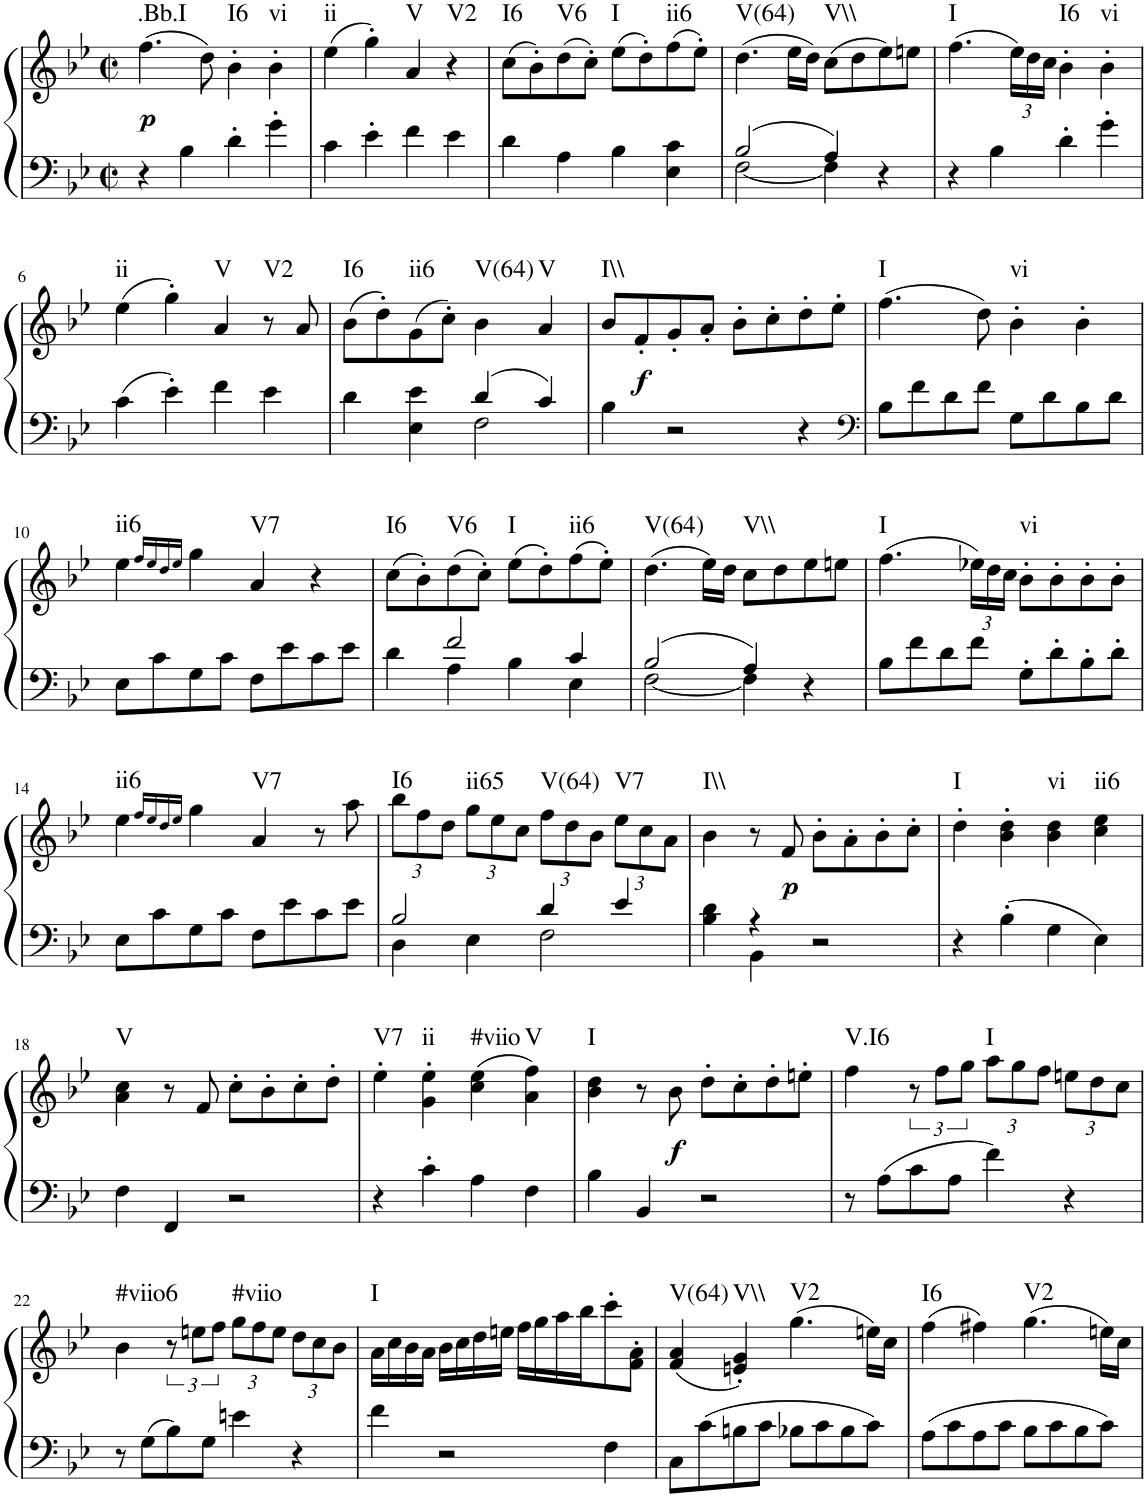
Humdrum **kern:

**kern	**kern	**dynam	**harte
*part1	*part1	*part1	*part1
*staff2	*staff1	*staff1/2	*
*I"Piano, Piano right	*	*	*
*I'Pno.	*	*	*
*clefF4	*clefG2	*	*
*k[b-e-]	*k[b-e-]	*	*
*M2/2	*M2/2	*	*
*met(c|)	*met(c|)	*	*
=1	=1	=1	=1
!	!	!LO:DY:b	!LO:H:kt=.Bb.I
4r	(4.ff\	p	N
4B-\	.	.	.
.	8dd\)	.	.
!	!	!	!LO:H:kt=I6
4d'\	4b-'\	.	N
!	!	!	!LO:H:kt=vi
4g'\	4b-'\	.	N
=2	=2	=2	=2
!	!	!	!LO:H:kt=ii
4c\	(4ee-\	.	N
4e-'\	4gg'\)	.	.
!	!	!	!LO:H:kt=V
4f\	4a/	.	N
!	!	!	!LO:H:kt=V2
4e-\	4r	.	N
=3	=3	=3	=3
!	!	!	!LO:H:kt=I6
4d\	(8cc\L	.	N
.	8b-'\)	.	.
!	!	!	!LO:H:kt=V6
4A\	(8dd\	.	N
.	8cc'\J)	.	.
!	!	!	!LO:H:kt=I
4B-\	(8ee-\L	.	N
.	8dd'\)	.	.
!	!	!	!LO:H:kt=ii6
4E-\ 4c\	(8ff\	.	N
.	8ee-'\J)	.	.
=4	=4	=4	=4
*^	*	*	*
!	!	!	!	!LO:H:kt=V(64)
2B-/	[2F\	(4.dd\	.	N
.	.	16ee-\LL	.	.
.	.	16dd\JJ)	.	.
!	!	!	!	!LO:H:kt=V\\
4A/	4F\]	(8cc\L	.	N
.	.	8dd\	.	.
4r	4ryy	8ee-\)	.	.
.	.	8een\J	.	.
*v	*v	*	*	*
=5	=5	=5	=5
!	!	!	!LO:H:kt=I
4r	(4.ff\	.	N
4B-\	.	.	.
*	*Xbrackettup	*	*
.	24ee-\LL)	.	.
.	24dd\	.	.
.	24cc\JJ	.	.
!	!	!	!LO:H:kt=I6
4d'\	4b-'\	.	N
!	!	!	!LO:H:kt=vi
4g'\	4b-'\	.	N
!!LO:LB:g=z
=6	=6	=6	=6
!	!	!	!LO:H:kt=ii
4c\	(4ee-\	.	N
4e-'\	4gg'\)	.	.
!	!	!	!LO:H:kt=V
4f\	4a/	.	N
!	!	!	!LO:H:kt=V2
4e-\	8r	.	N
.	8a/	.	.
=7	=7	=7	=7
*^	*	*	*
!	!	!	!	!LO:H:kt=I6
4d\	2ryy	(8b-\L	.	N
.	.	8dd'\)	.	.
!	!	!	!	!LO:H:kt=ii6
4E-\ 4e-\	.	(8g\	.	N
.	.	8cc'\J)	.	.
!	!	!	!	!LO:H:kt=V(64)
4d/	2F\	4b-\	.	N
!	!	!	!	!LO:H:kt=V
4c/	.	4a/	.	N
*v	*v	*	*	*
=8	=8	=8	=8
!	!	!	!LO:H:kt=I\\
4B-\	8b-/L	.	N
!	!	!LO:DY:b	!
.	8f'/	f	.
2r	8g'/	.	.
.	8a'/J	.	.
.	8b-'\L	.	.
.	8cc'\	.	.
4r	8dd'\	.	.
.	8ee-'\J	.	.
=9	=9	=9	=9
*clefF4	*	*	*
!	!	!	!LO:H:kt=I
8B-\L	(4.ff\	.	N
8f\	.	.	.
8d\	.	.	.
8f\J	8dd\)	.	.
!	!	!	!LO:H:kt=vi
8G\L	4b-'\	.	N
8d\	.	.	.
8B-\	4b-'\	.	.
8d\J	.	.	.
!!LO:LB:g=z
=10	=10	=10	=10
!	!	!	!LO:H:kt=ii6
8E-\L	4ee-\	.	N
8c\	.	.	.
.	16qff/LL	.	.
.	16qee-/	.	.
.	16qdd/	.	.
.	16qee-/JJ	.	.
8G\	4gg\	.	.
8c\J	.	.	.
!	!	!	!LO:H:kt=V7
8F\L	4a/	.	N
8e-\	.	.	.
8c\	4r	.	.
8e-\J	.	.	.
=11	=11	=11	=11
*^	*	*	*
!	!	!	!	!LO:H:kt=I6
4d\	4ryy	(8cc\L	.	N
.	.	8b-'\)	.	.
!	!	!	!	!LO:H:kt=V6
2f/	4A\	(8dd\	.	N
.	.	8cc'\J)	.	.
!	!	!	!	!LO:H:kt=I
.	4B-\	(8ee-\L	.	N
.	.	8dd'\)	.	.
!	!	!	!	!LO:H:kt=ii6
4c/	4E-\	(8ff\	.	N
.	.	8ee-'\J)	.	.
=12	=12	=12	=12	=12
!	!	!	!	!LO:H:kt=V(64)
2B-/	[2F\	(4.dd\	.	N
.	.	16ee-\LL)	.	.
.	.	16dd\JJ	.	.
!	!	!	!	!LO:H:kt=V\\
4A/	4F\]	8cc\L	.	N
.	.	8dd\	.	.
4r	4ryy	8ee-\	.	.
.	.	8een\J	.	.
*v	*v	*	*	*
=13	=13	=13	=13
!	!	!	!LO:H:kt=I
8B-\L	(4.ff\	.	N
8f\	.	.	.
8d\	.	.	.
8f\J	24ee-X\LL)	.	.
.	24dd\	.	.
.	24cc\JJ	.	.
!	!	!	!LO:H:kt=vi
8G'\L	8b-'\L	.	N
8d'\	8b-'\	.	.
8B-'\	8b-'\	.	.
8d'\J	8b-'\J	.	.
!!LO:LB:g=z
=14	=14	=14	=14
!	!	!	!LO:H:kt=ii6
8E-\L	4ee-\	.	N
8c\	.	.	.
.	16qff/LL	.	.
.	16qee-/	.	.
.	16qdd/	.	.
.	16qee-/JJ	.	.
8G\	4gg\	.	.
8c\J	.	.	.
!	!	!	!LO:H:kt=V7
8F\L	4a/	.	N
8e-\	.	.	.
8c\	8r	.	.
8e-\J	8aa\	.	.
=15	=15	=15	=15
*^	*	*	*
!	!	!	!	!LO:H:kt=I6
2B-/	4D\	12bb-\L	.	N
.	.	12ff\	.	.
.	.	12dd\J	.	.
!	!	!	!	!LO:H:kt=ii65
.	4E-\	12gg\L	.	N
.	.	12ee-\	.	.
.	.	12cc\J	.	.
!	!	!	!	!LO:H:kt=V(64)
4d/	2F\	12ff\L	.	N
.	.	12dd\	.	.
.	.	12b-\J	.	.
!	!	!	!	!LO:H:kt=V7
4e-/	.	12ee-\L	.	N
.	.	12cc\	.	.
.	.	12a\J	.	.
=16	=16	=16	=16	=16
!	!	!	!	!LO:H:kt=I\\
4B-\ 4d\	4ryy	4b-\	.	N
4r	4BB-\	8r	.	.
!	!	!	!LO:DY:b	!
.	.	8f/	p	.
2r	2ryy	8b-'\L	.	.
.	.	8a'\	.	.
.	.	8b-'\	.	.
.	.	8cc'\J	.	.
*v	*v	*	*	*
=17	=17	=17	=17
!	!	!	!LO:H:kt=I
4r	4dd'\	.	N
4B-'\	4b-\' 4dd\'	.	.
!	!	!	!LO:H:kt=vi
4G\	4b-\ 4dd\	.	N
!	!	!	!LO:H:kt=ii6
4E-\	4cc\ 4ee-\	.	N
!!LO:LB:g=z
=18	=18	=18	=18
!	!	!	!LO:H:kt=V
4F\	4a\ 4cc\	.	N
4FF/	8r	.	.
.	8f/	.	.
2r	8cc'\L	.	.
.	8b-'\	.	.
.	8cc'\	.	.
.	8dd'\J	.	.
=19	=19	=19	=19
!	!	!	!LO:H:kt=V7
4r	4ee-'\	.	N
!	!	!	!LO:H:kt=ii
4c'\	4g\' 4ee-\'	.	N
!	!	!	!LO:H:kt=#viio
4A\	(4cc\ 4ee-\	.	N
!	!	!	!LO:H:kt=V
4F\	4a\ 4ff\)	.	N
=20	=20	=20	=20
!	!	!	!LO:H:kt=I
4B-\	4b-\ 4dd\	.	N
4BB-/	8r	.	.
!	!	!LO:DY:b	!
.	8b-\	f	.
2r	8dd'\L	.	.
.	8cc'\	.	.
.	8dd'\	.	.
.	8een'\J	.	.
=21	=21	=21	=21
!	!	!	!LO:H:kt=V.I6
8r	4ff\	.	N
8A\L	.	.	.
*	*brackettup	*	*
8c\	12r	.	.
.	12ff\L	.	.
8A\J	.	.	.
.	12gg\J	.	.
*	*Xbrackettup	*	*
!	!	!	!LO:H:kt=I
4f\	12aa\L	.	N
.	12gg\	.	.
.	12ff\J	.	.
4r	12een\L	.	.
.	12dd\	.	.
.	12cc\J	.	.
!!LO:LB:g=z
=22	=22	=22	=22
!	!	!	!LO:H:kt=#viio6
8r	4b-\	.	N
8G\L	.	.	.
*	*brackettup	*	*
8B-\	12r	.	.
.	12een\L	.	.
8G\J	.	.	.
.	12ff\J	.	.
*	*Xbrackettup	*	*
!	!	!	!LO:H:kt=#viio
4en\	12gg\L	.	N
.	12ff\	.	.
.	12ee\J	.	.
4r	12dd\L	.	.
.	12cc\	.	.
.	12b-\J	.	.
=23	=23	=23	=23
!	!	!	!LO:H:kt=I
4f\	16a\LL	.	N
.	16cc\	.	.
.	16b-\	.	.
.	16a\JJ	.	.
2r	16b-\LL	.	.
.	16cc\	.	.
.	16dd\	.	.
.	16een\JJ	.	.
.	16ff\LL	.	.
.	16gg\	.	.
.	16aa\	.	.
.	16bb-\J	.	.
4F\	8ccc'\	.	.
.	8f\' 8a\'J	.	.
=24	=24	=24	=24
!	!	!	!LO:H:kt=V(64)
8C\L	(4f/ 4a/	.	N
8c\	.	.	.
!	!	!	!LO:H:kt=V\\
8Bn\	4en/' 4g/')	.	N
8c\J	.	.	.
!	!	!	!LO:H:kt=V2
8B-X\L	(4.gg\	.	N
8c\	.	.	.
8B-\	.	.	.
8c\J	16een\LL)	.	.
.	16cc\JJ	.	.
=25	=25	=25	=25
!	!	!	!LO:H:kt=I6
8A\L	(4ff\	.	N
8c\	.	.	.
8A\	4ff#X\)	.	.
8c\J	.	.	.
!	!	!	!LO:H:kt=V2
8B-\L	(4.gg\	.	N
8c\	.	.	.
8B-\	.	.	.
8c\J	16een\LL)	.	.
.	16cc\JJ	.	.
=	=	=	=
*-	*-	*-	*-
